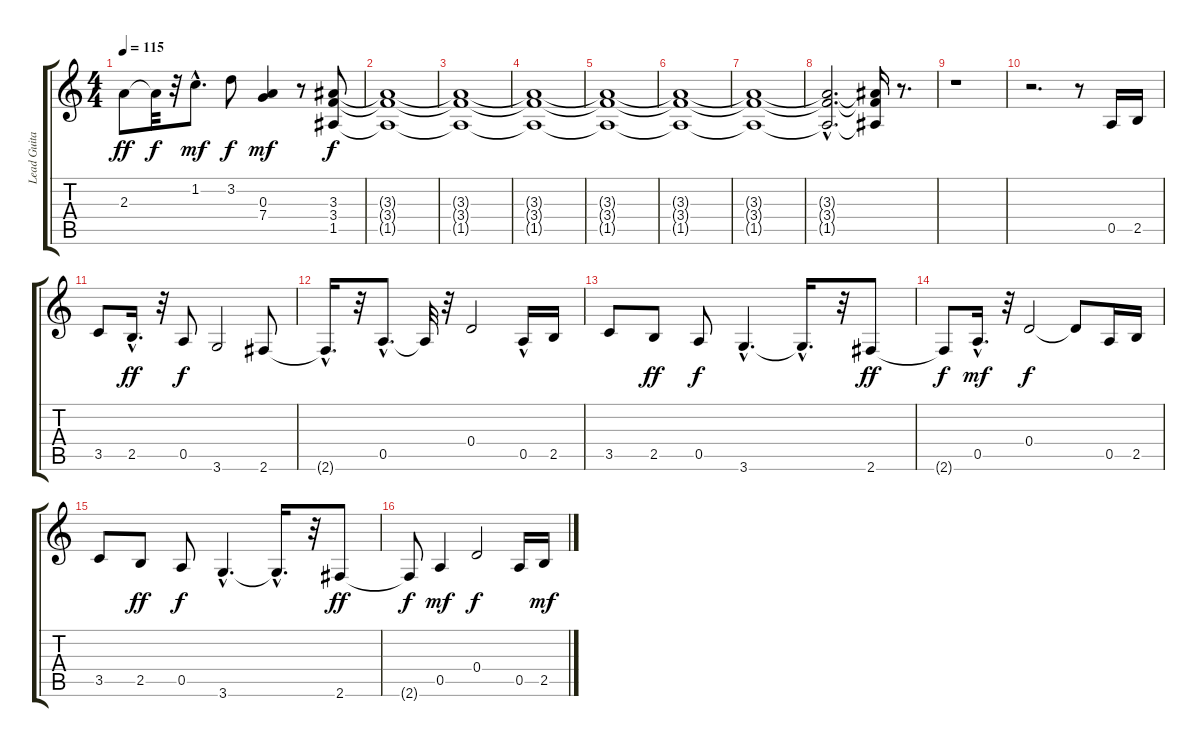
\track ("Lead Guitar (Solo)" "Lead Guita") {instrument distortionguitar}
\staff {score tabs}
\tuning (E4 B3 G3 D3 A2 E2) {hide}
\ts (4 4)
\tempo 115
\clef g2
\ks c
2.3.8{dy ff} 2.3{t}.32{dy f} r.32 1.2{hac}.8{d dy mf} 3.2.8{dy f} (0.3 7.4).4{dy mf} r.8 (3.3 3.4 1.5).8{dy f} |
(3.3{t} 3.4{t} 1.5{t}).1 |
(3.3{t} 3.4{t} 1.5{t}).1 |
(3.3{t} 3.4{t} 1.5{t}).1 |
(3.3{t} 3.4{t} 1.5{t}).1 |
(3.3{t} 3.4{t} 1.5{t}).1 |
(3.3{t} 3.4{t} 1.5{t}).1 |
(3.3{hac t} 3.4{hac t} 1.5{hac t}).2{d} (3.3{t} 3.4{t} 1.5{t}).16 r.8{d} |
r.1 |
r.2{d} r.8 0.5.16 2.5.16 |
3.5.8 2.5{hac}.16{d dy ff} r.32 0.5.8{dy f} 3.6.2 2.6.8 |
2.6{hac t}.16{d} r.32 0.5{hac}.8{d} 0.5{t}.32 r.32 0.4.2 0.5{hac}.16 2.5.16 |
3.5.8 2.5.8{dy ff} 0.5.8{dy f} 3.6{hac}.4{d} 3.6{hac t}.16{d} r.32 2.6.8{dy ff} |
2.6{t}.8{dy f} 0.5{hac}.16{d dy mf} r.32 0.4.2{dy f} 0.4{t}.8 0.5.16 2.5.16 |
3.5.8 2.5.8{dy ff} 0.5.8{dy f} 3.6{hac}.4{d} 3.6{hac t}.16{d} r.32 2.6.8{dy ff} |
2.6{t}.8{dy f} 0.5.4{dy mf} 0.4.2{dy f} 0.5.16 2.5.16{dy mf}
